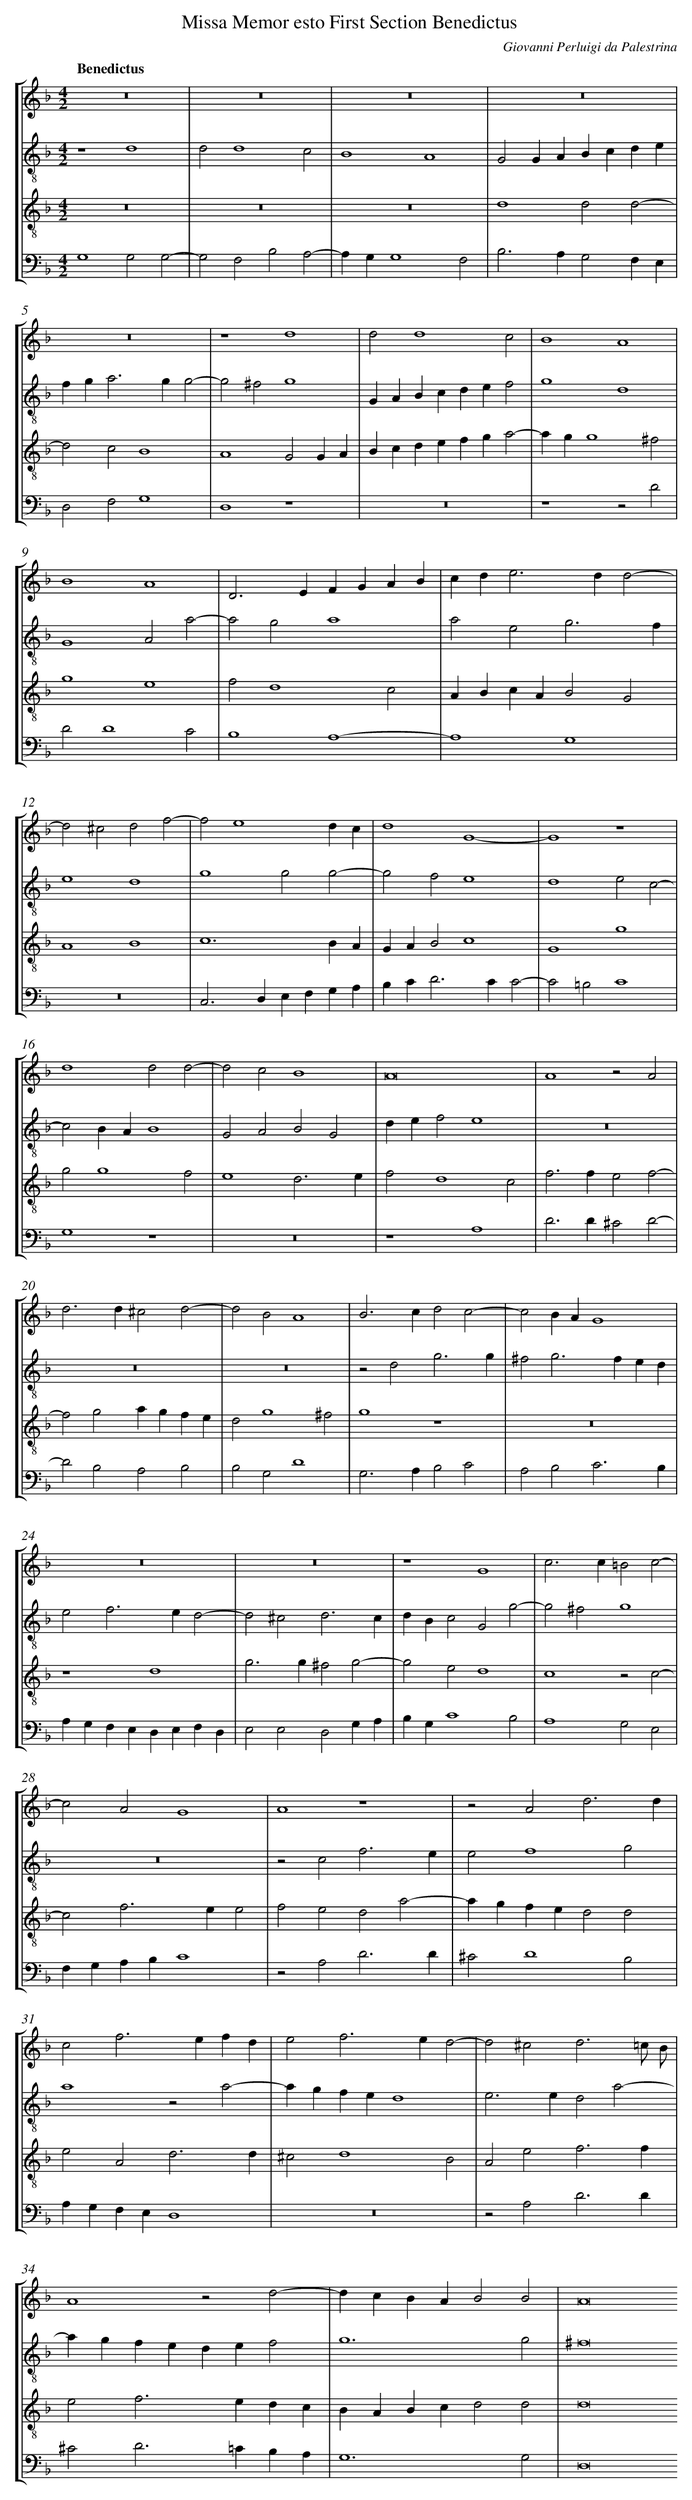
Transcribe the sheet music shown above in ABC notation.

X:1
T: Missa Memor esto First Section Benedictus
C: Giovanni Perluigi da Palestrina
L: 1/4
M: 4/2
Q: "Benedictus"
%%staves [1 2 3 4]
V: 1 clef=treble
V: 2 clef=treble-8
V: 3 clef=treble-8
V: 4 clef=bass
K: F
[V:1] z8 |
[V:2] z4d4 |
[V:3] z8 |
[V:4] G,4G,2G,2- |
[V:1] z8 |
[V:2] d2d4c2 |
[V:3] z8 |
[V:4] G,2F,2B,2A,2- |
[V:1] z8 |
[V:2] B4A4 |
[V:3] z8 |
[V:4] A,G,G,4F,2 |
[V:1] z8 |
[V:2] G2GABcde |
[V:3] d4d2d2- |
[V:4] B,2>A,2G,2F,E, |
[V:1] z8 |
[V:2] fg2<a2gg2- |
[V:3] d2c2B4 |
[V:4] D,2F,2G,4 |
[V:1] z4d4 |
[V:2] g2^f2g4 |
[V:3] A4G2GA |
[V:4] D,4z4 |
[V:1] d2d4c2 |
[V:2] GABcdef2 |
[V:3] Bcdefga2- |
[V:4] z8 |
[V:1] B4A4 |
[V:2] g4d4 |
[V:3] agg4^f2 |
[V:4] z4z2D2 |
[V:1] B4A4 |
[V:2] G4A2a2- |
[V:3] g4e4 |
[V:4] D2D4C2 |
[V:1] D2>E2FGAB |
[V:2] a2g2a4 |
[V:3] f2d4c2 |
[V:4] B,4A,4- |
[V:1] cd2<e2dd2- |
[V:2] a2e2g3f |
[V:3] ABcAB2G2 |
[V:4] A,4G,4 |
[V:1] d2^c2d2f2- |
[V:2] e4d4 |
[V:3] A4B4 |
[V:4] z8 |
[V:1] f2e4dc |
[V:2] g4g2g2- |
[V:3] c6BA |
[V:4] C,2>D,2E,F,G,A, |
[V:1] d4G4- |
[V:2] g2f2e4 |
[V:3] GAB2c4 |
[V:4] B,C2<D2CC2- |
[V:1] G4z4 |
[V:2] d4e2c2- |
[V:3] G4g4 |
[V:4] C2=B,2C4 |
[V:1] d4d2d2- |
[V:2] c2BAB4 |
[V:3] g2g4f2 |
[V:4] G,4z4 |
[V:1] d2c2B4 |
[V:2] G2A2B2G2 |
[V:3] e4d3e |
[V:4] z8 |
[V:1] A8 |
[V:2] def2e4 |
[V:3] f2d4c2 |
[V:4] z4A,4 |
[V:1] A4z2A2 |
[V:2] z8 |
[V:3] f2>f2e2f2- |
[V:4] D2>D2^C2D2- |
[V:1] d2>d2^c2d2- |
[V:2] z8 |
[V:3] f2g2agfe |
[V:4] D2B,2A,2B,2 |
[V:1] d2B2A4 |
[V:2] z8 |
[V:3] d2g4^f2 |
[V:4] B,2G,2D4 |
[V:1] B2>c2d2c2- |
[V:2] z2d2g3g |
[V:3] g4z4 |
[V:4] G,2>A,2B,2C2 |
[V:1] c2BAG4 |
[V:2] ^f2g2>f2ed |
[V:3] z8 |
[V:4] A,2B,2C3B, |
[V:1] z8 |
[V:2] e2f2>e2d2- |
[V:3] z4d4 |
[V:4] A,G,F,E,D,E,F,D, |
[V:1] z8 |
[V:2] d2^c2d3c |
[V:3] g2>g2^f2g2- |
[V:4] E,2E,2D,2G,A, |
[V:1] z4G4 |
[V:2] dBc2G2g2- |
[V:3] g2e2d4 |
[V:4] B,G,C4B,2 |
[V:1] c2>c2=B2c2- |
[V:2] g2^f2g4 |
[V:3] c4z2c2- |
[V:4] A,4G,2E,2 |
[V:1] c2A2G4 |
[V:2] z8 |
[V:3] c2f2>e2e2 |
[V:4] F,G,A,B,C4 |
[V:1] A4z4 |
[V:2] z2c2f3e |
[V:3] f2e2d2a2- |
[V:4] z2A,2D3D |
[V:1] z2A2d3d |
[V:2] e2f4g2 |
[V:3] agfed2d2 |
[V:4] ^C2D4B,2 |
[V:1] c2f2>e2fd |
[V:2] a4z2a2- |
[V:3] e2A2d3d |
[V:4] A,G,F,E,D,4 |
[V:1] e2f2>e2d2- |
[V:2] agfed4 |
[V:3] ^c2d4B2 |
[V:4] z8 |
[V:1] d2^c2d3=c/ B/ |
[V:2] e2>e2d2a2- |
[V:3] A2e2f3f |
[V:4] z2A,2D3D |
[V:1] A4z2d2- |
[V:2] agfedef2 |
[V:3] e2f2>e2dc |
[V:4] ^C2D2>=C2B,A, |
[V:1] dcBAB2B2 |
[V:2] g6g2 |
[V:3] BABcd2d2 |
[V:4] G,6G,2 |
[V:1] A8
[V:2] ^f8
[V:3] d8
[V:4] D,8
